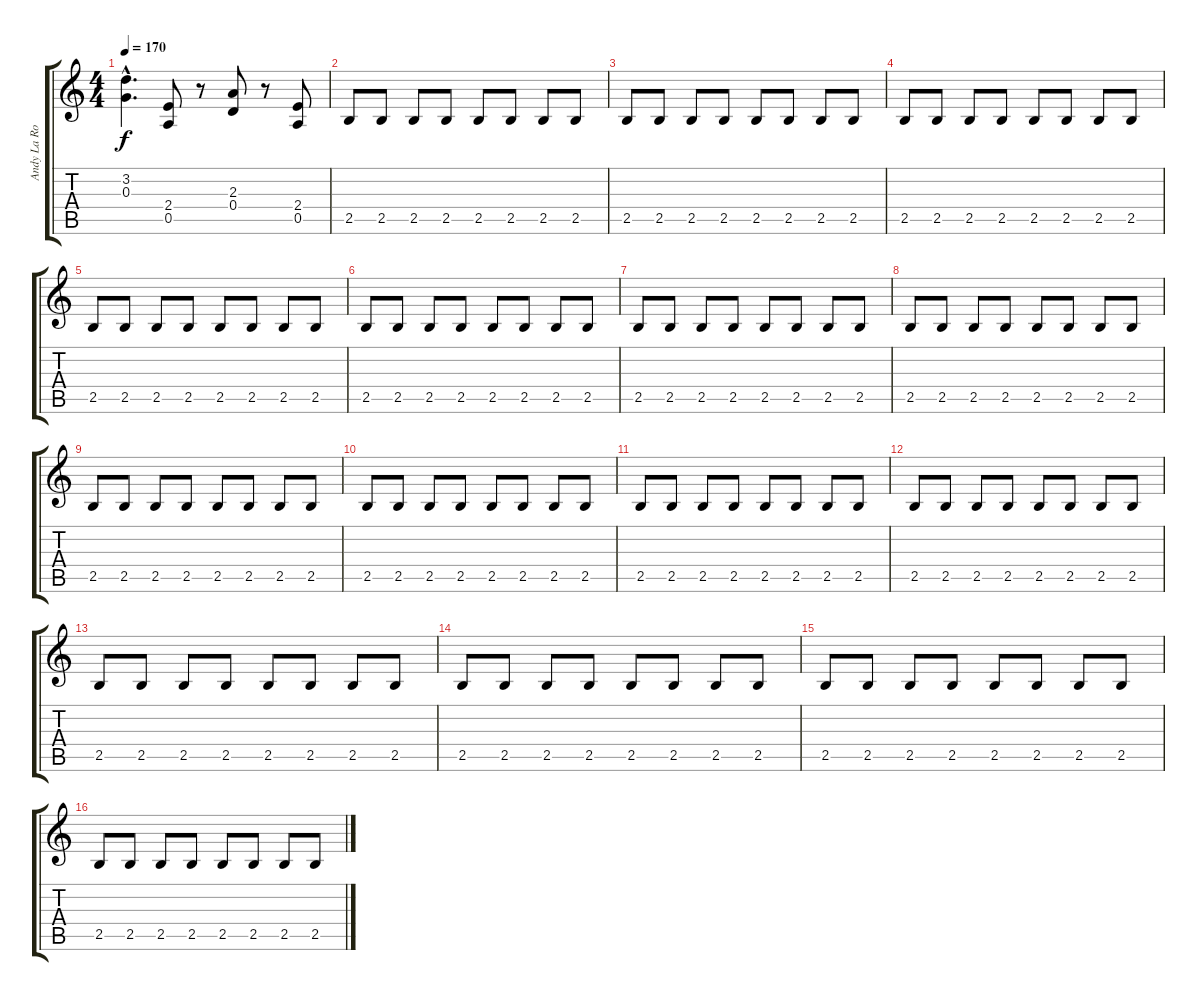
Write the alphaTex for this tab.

\track ("Andy La Rocque" "Andy La Ro") {instrument overdrivenguitar}
\staff {score tabs}
\tuning (E4 B3 G3 D3 A2 E2) {hide}
\ts (4 4)
\tempo 170
\clef g2
\ks c
(3.2{hac t} 0.3{hac t}).4{d dy f} (2.4 0.5).8 r.8 (2.3 0.4).8 r.8 (2.4 0.5).8 |
2.5.8 2.5.8 2.5.8 2.5.8 2.5.8 2.5.8 2.5.8 2.5.8 |
2.5.8 2.5.8 2.5.8 2.5.8 2.5.8 2.5.8 2.5.8 2.5.8 |
2.5.8 2.5.8 2.5.8 2.5.8 2.5.8 2.5.8 2.5.8 2.5.8 |
2.5.8 2.5.8 2.5.8 2.5.8 2.5.8 2.5.8 2.5.8 2.5.8 |
2.5.8 2.5.8 2.5.8 2.5.8 2.5.8 2.5.8 2.5.8 2.5.8 |
2.5.8 2.5.8 2.5.8 2.5.8 2.5.8 2.5.8 2.5.8 2.5.8 |
2.5.8 2.5.8 2.5.8 2.5.8 2.5.8 2.5.8 2.5.8 2.5.8 |
2.5.8 2.5.8 2.5.8 2.5.8 2.5.8 2.5.8 2.5.8 2.5.8 |
2.5.8 2.5.8 2.5.8 2.5.8 2.5.8 2.5.8 2.5.8 2.5.8 |
2.5.8 2.5.8 2.5.8 2.5.8 2.5.8 2.5.8 2.5.8 2.5.8 |
2.5.8 2.5.8 2.5.8 2.5.8 2.5.8 2.5.8 2.5.8 2.5.8 |
2.5.8 2.5.8 2.5.8 2.5.8 2.5.8 2.5.8 2.5.8 2.5.8 |
2.5.8 2.5.8 2.5.8 2.5.8 2.5.8 2.5.8 2.5.8 2.5.8 |
2.5.8 2.5.8 2.5.8 2.5.8 2.5.8 2.5.8 2.5.8 2.5.8 |
2.5.8 2.5.8 2.5.8 2.5.8 2.5.8 2.5.8 2.5.8 2.5.8
